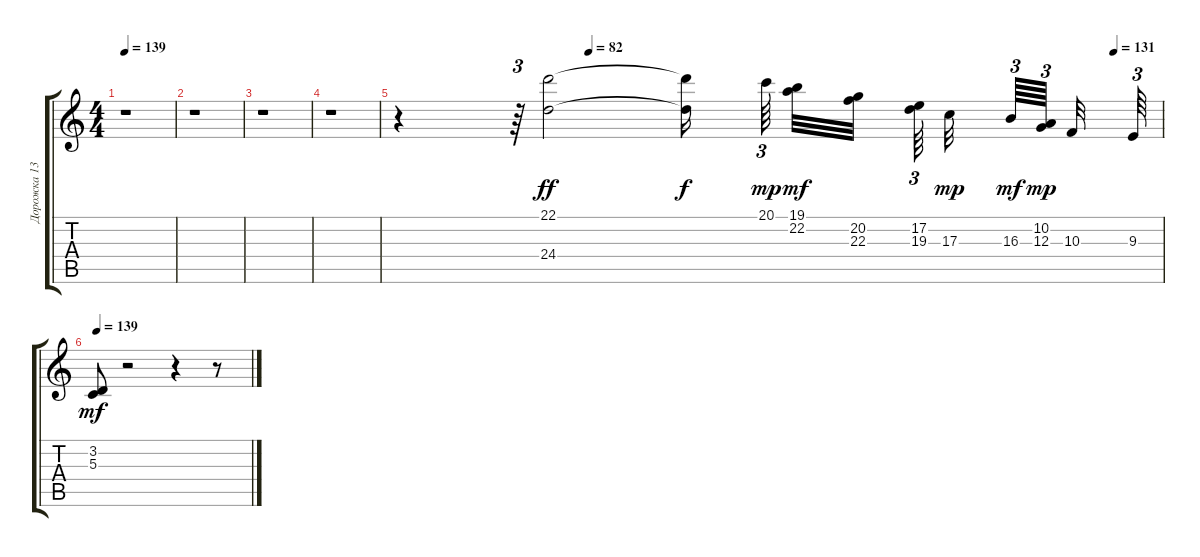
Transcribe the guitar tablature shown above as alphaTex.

\track ("Дорожка 13" "Дорожка 13") {instrument acousticgrandpiano}
\staff {score tabs}
\tuning (E4 B3 G3 D3 A2 E2) {hide}
\ts (4 4)
\tempo 139
\clef g2
\ks c
r.1{dy f} |
r.1 |
r.1 |
r.1 |
\tempo (82 0.25)
\tempo (131 0.9375)
r.4 r.64{tu (3 2)} (22.1 24.4).2{dy ff} (22.1{t} 24.4{t}).16{dy f} 20.1.64{tu (3 2) dy mp} (19.1 22.2).32{dy mf} (20.2 22.3).32 (17.2 19.3).64{tu (3 2)} 17.3.32{dy mp} 16.3.64{tu (3 2) dy mf} (10.2 12.3).64{tu (3 2) dy mp} 10.3.32 9.3.64{tu (3 2)} |
\tempo 139
(3.2 5.3).8{dy mf} r.2 r.4 r.8
